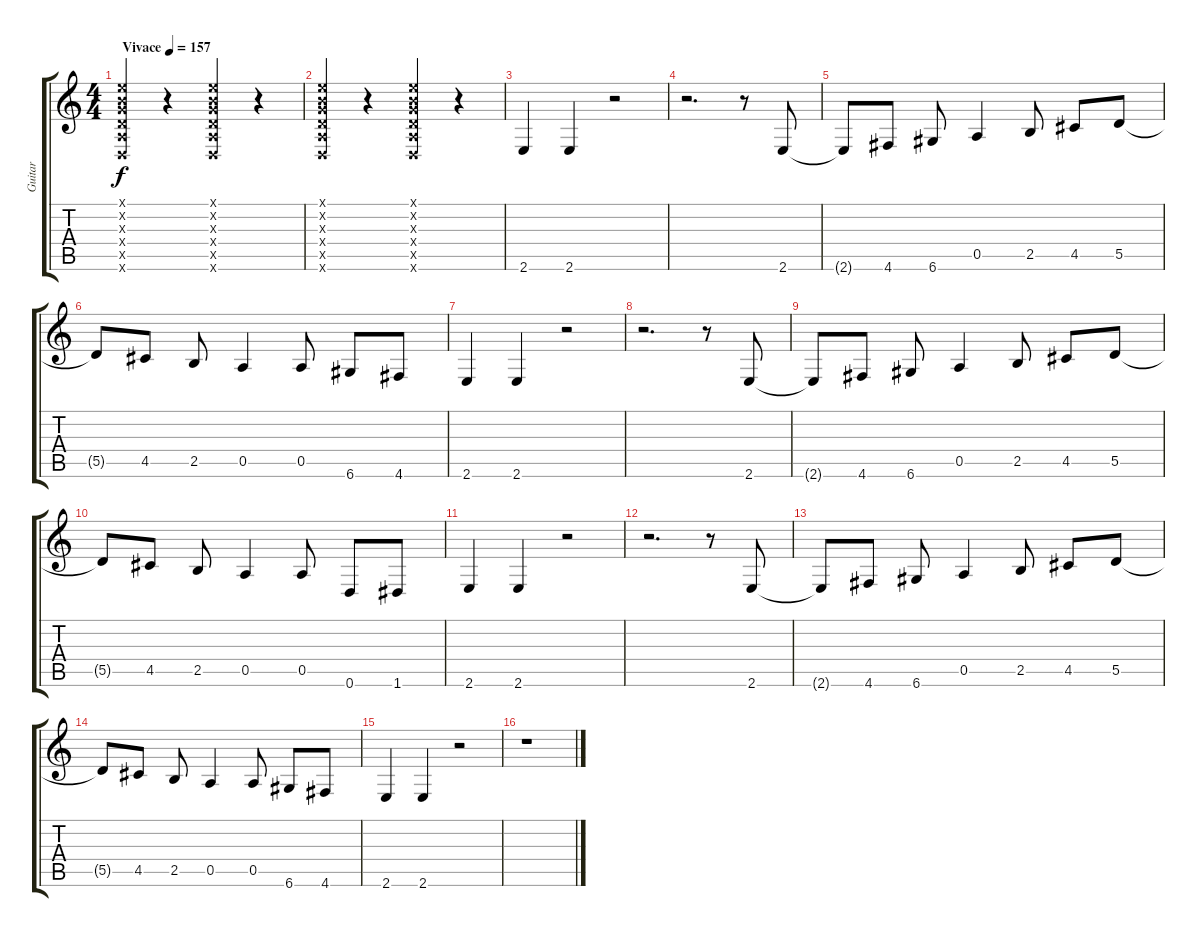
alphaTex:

\track ("Guitar" "Guitar") {instrument overdrivenguitar}
\staff {score tabs}
\tuning (E4 B3 G3 D3 A2 D2) {hide}
\ts (4 4)
\tempo (157 "Vivace")
\clef g2
\ks c
(0.1{x} 0.2{x} 0.3{x} 0.4{x} 0.5{x} 0.6{x}).4{dy f instrument overdrivenguitar} r.4 (0.1{x} 0.2{x} 0.3{x} 0.4{x} 0.5{x} 0.6{x}).4 r.4 |
(0.1{x} 0.2{x} 0.3{x} 0.4{x} 0.5{x} 0.6{x}).4 r.4 (0.1{x} 0.2{x} 0.3{x} 0.4{x} 0.5{x} 0.6{x}).4 r.4 |
2.6.4 2.6.4 r.2 |
r.2{d} r.8 2.6.8 |
2.6{t}.8 4.6.8 6.6.8 0.5.4 2.5.8 4.5.8 5.5.8 |
5.5{t}.8 4.5.8 2.5.8 0.5.4 0.5.8 6.6.8 4.6.8 |
2.6.4 2.6.4 r.2 |
r.2{d} r.8 2.6.8 |
2.6{t}.8 4.6.8 6.6.8 0.5.4 2.5.8 4.5.8 5.5.8 |
5.5{t}.8 4.5.8 2.5.8 0.5.4 0.5.8 0.6.8 1.6.8 |
2.6.4 2.6.4 r.2 |
r.2{d} r.8 2.6.8 |
2.6{t}.8 4.6.8 6.6.8 0.5.4 2.5.8 4.5.8 5.5.8 |
5.5{t}.8 4.5.8 2.5.8 0.5.4 0.5.8 6.6.8 4.6.8 |
2.6.4 2.6.4 r.2 |
r.1
